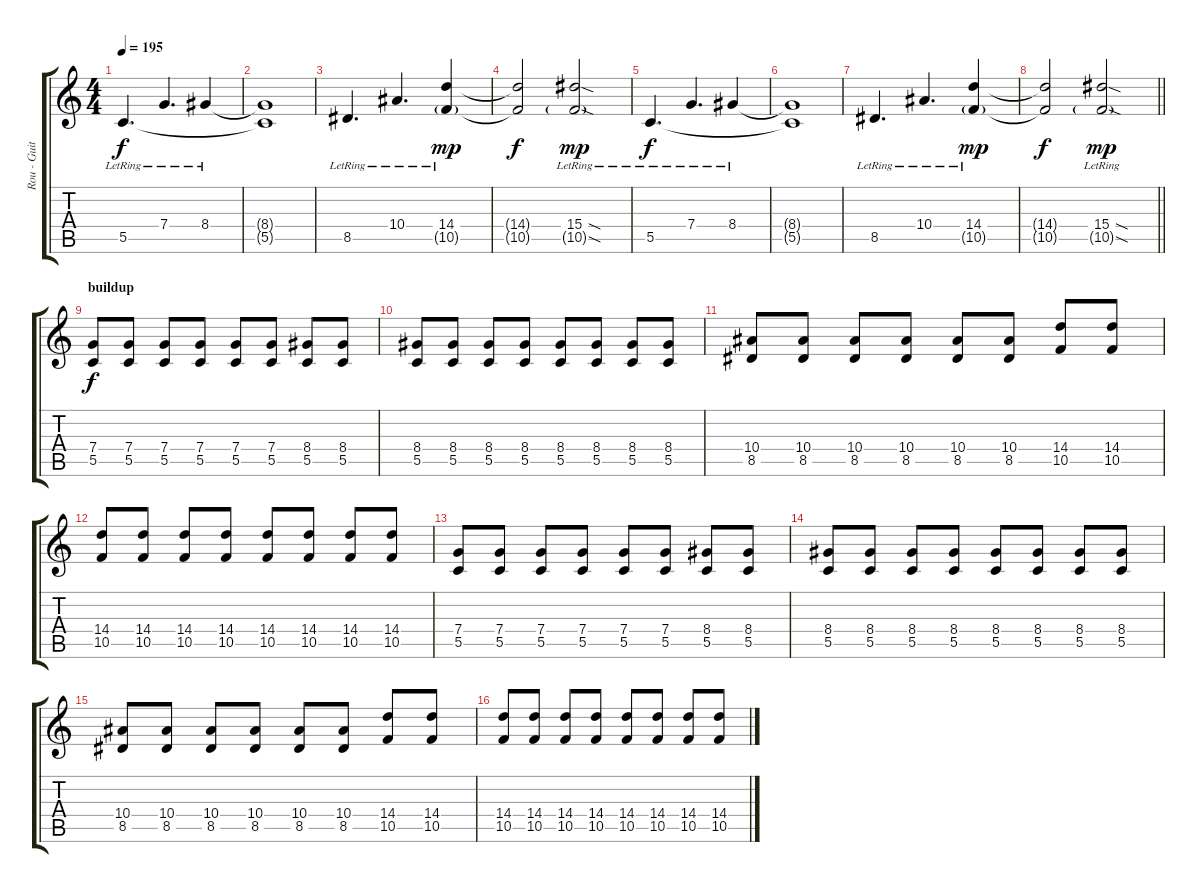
\track ("Rou - Guitar" "Rou - Guit") {instrument distortionguitar}
\staff {score tabs}
\tuning (D4 A3 F3 C3 G2 C2) {hide}
\ts (4 4)
\tempo 195
\clef g2
\ks c
5.5{lr}.4{d dy f} 7.4{lr}.4{d} 8.4{lr}.4 |
(8.4{t} 5.5{t}).1 |
8.5{lr}.4{d} 10.4{lr}.4{d} (14.4{lr} 10.5{g lr}).4{dy mp} |
(14.4{t} 10.5{t}).2{dy f} (15.4{sod lr} 10.5{sod g lr}).2{dy mp} |
5.5{lr}.4{d dy f} 7.4{lr}.4{d} 8.4{lr}.4 |
(8.4{t} 5.5{t}).1 |
8.5{lr}.4{d} 10.4{lr}.4{d} (14.4{lr} 10.5{g lr}).4{dy mp} |
\barLineRight lightlight
(14.4{t} 10.5{t}).2{dy f} (15.4{sod lr} 10.5{sod g lr}).2{dy mp} |
\section ("" "buildup")
(7.4 5.5).8{dy f} (7.4 5.5).8 (7.4 5.5).8 (7.4 5.5).8 (7.4 5.5).8 (7.4 5.5).8 (8.4 5.5).8 (8.4 5.5).8 |
(8.4 5.5).8 (8.4 5.5).8 (8.4 5.5).8 (8.4 5.5).8 (8.4 5.5).8 (8.4 5.5).8 (8.4 5.5).8 (8.4 5.5).8 |
(10.4 8.5).8 (10.4 8.5).8 (10.4 8.5).8 (10.4 8.5).8 (10.4 8.5).8 (10.4 8.5).8 (14.4 10.5).8 (14.4 10.5).8 |
(14.4 10.5).8 (14.4 10.5).8 (14.4 10.5).8 (14.4 10.5).8 (14.4 10.5).8 (14.4 10.5).8 (14.4 10.5).8 (14.4 10.5).8 |
(7.4 5.5).8 (7.4 5.5).8 (7.4 5.5).8 (7.4 5.5).8 (7.4 5.5).8 (7.4 5.5).8 (8.4 5.5).8 (8.4 5.5).8 |
(8.4 5.5).8 (8.4 5.5).8 (8.4 5.5).8 (8.4 5.5).8 (8.4 5.5).8 (8.4 5.5).8 (8.4 5.5).8 (8.4 5.5).8 |
(10.4 8.5).8 (10.4 8.5).8 (10.4 8.5).8 (10.4 8.5).8 (10.4 8.5).8 (10.4 8.5).8 (14.4 10.5).8 (14.4 10.5).8 |
(14.4 10.5).8 (14.4 10.5).8 (14.4 10.5).8 (14.4 10.5).8 (14.4 10.5).8 (14.4 10.5).8 (14.4 10.5).8 (14.4 10.5).8
